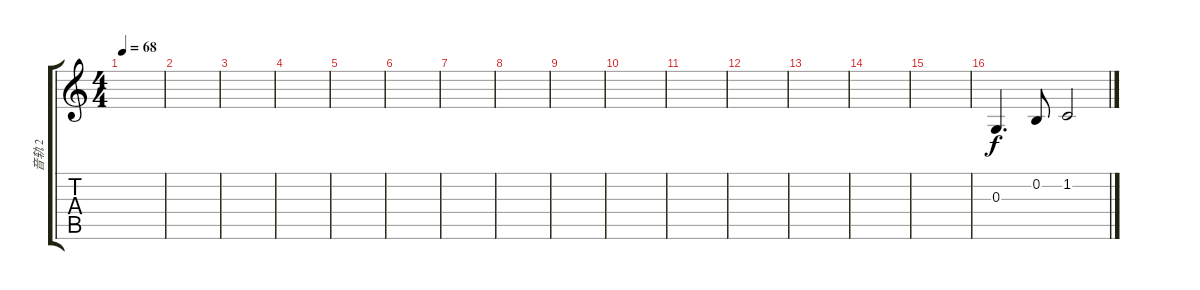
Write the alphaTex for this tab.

\track ("音轨 2" "音轨 2") {instrument violin}
\staff {score tabs}
\tuning (E4 B3 G3 D3 A2 E2) {hide}
\ts (4 4)
\tempo 68
\clef g2
\ks c
|
|
|
|
|
|
|
|
|
|
|
|
|
|
|
0.3.4{d} 0.2.8 1.2.2
